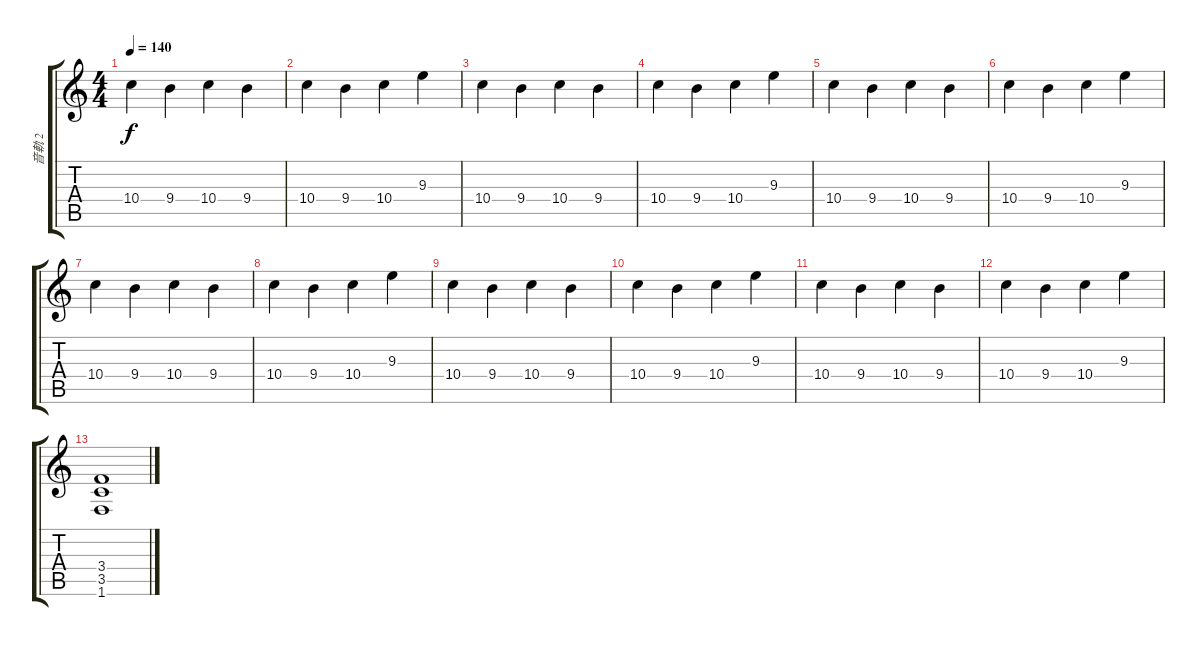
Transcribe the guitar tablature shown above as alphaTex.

\track ("音軌 2" "音軌 2") {instrument electricguitarjazz}
\staff {score tabs}
\tuning (E4 B3 G3 D3 A2 E2) {hide}
\ts (4 4)
\tempo 140
\clef g2
\ks c
10.4.4{dy f} 9.4.4 10.4.4 9.4.4 |
10.4.4 9.4.4 10.4.4 9.3.4 |
10.4.4 9.4.4 10.4.4 9.4.4 |
10.4.4 9.4.4 10.4.4 9.3.4 |
10.4.4 9.4.4 10.4.4 9.4.4 |
10.4.4 9.4.4 10.4.4 9.3.4 |
10.4.4 9.4.4 10.4.4 9.4.4 |
10.4.4 9.4.4 10.4.4 9.3.4 |
10.4.4 9.4.4 10.4.4 9.4.4 |
10.4.4 9.4.4 10.4.4 9.3.4 |
10.4.4 9.4.4 10.4.4 9.4.4 |
10.4.4 9.4.4 10.4.4 9.3.4 |
(3.4 3.5 1.6).1
